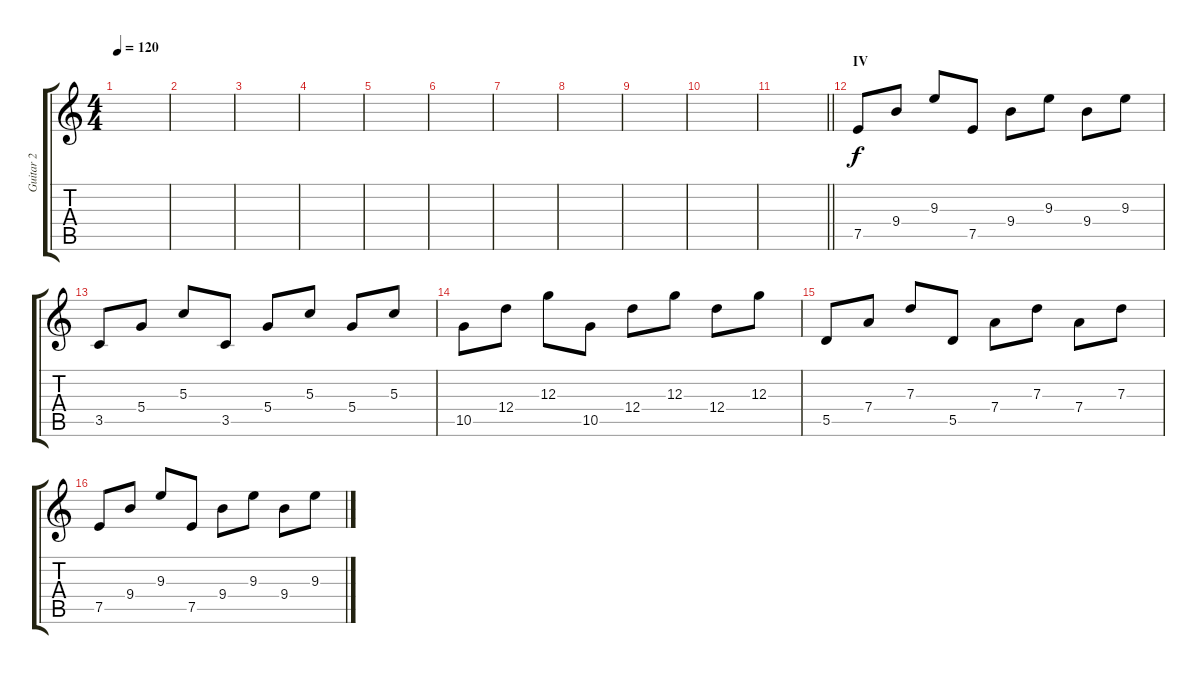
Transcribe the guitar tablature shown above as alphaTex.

\track ("Guitar 2" "Guitar 2") {instrument distortionguitar}
\staff {score tabs}
\tuning (E4 B3 G3 D3 A2 E2) {hide}
\ts (4 4)
\tempo 120
\clef g2
\ks c
|
|
|
|
|
|
|
|
|
|
\barLineRight lightlight
|
\section ("" "IV")
7.5.8 9.4.8 9.3.8 7.5.8 9.4.8 9.3.8 9.4.8 9.3.8 |
3.5.8 5.4.8 5.3.8 3.5.8 5.4.8 5.3.8 5.4.8 5.3.8 |
10.5.8 12.4.8 12.3.8 10.5.8 12.4.8 12.3.8 12.4.8 12.3.8 |
5.5.8 7.4.8 7.3.8 5.5.8 7.4.8 7.3.8 7.4.8 7.3.8 |
7.5.8 9.4.8 9.3.8 7.5.8 9.4.8 9.3.8 9.4.8 9.3.8
